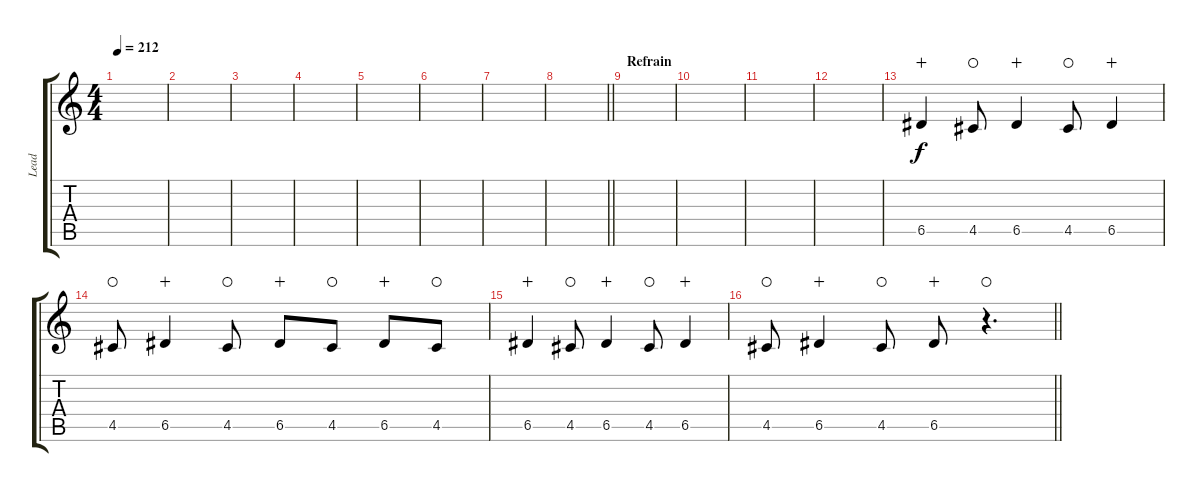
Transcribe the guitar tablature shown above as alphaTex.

\track ("Lead" "Lead") {instrument distortionguitar}
\staff {score tabs}
\tuning (E4 B3 G3 D3 A2 D2) {hide}
\ts (4 4)
\tempo 212
\clef g2
\ks c
|
|
|
|
|
|
|
\barLineRight lightlight
|
\section ("" "Refrain")
|
|
|
|
6.5.4{volume 16 wahc} 4.5.8{waho} 6.5.4{wahc} 4.5.8{waho} 6.5.4{wahc} |
4.5.8{waho} 6.5.4{wahc} 4.5.8{waho} 6.5.8{wahc} 4.5.8{waho} 6.5.8{wahc} 4.5.8{waho} |
6.5.4{wahc} 4.5.8{waho} 6.5.4{wahc} 4.5.8{waho} 6.5.4{wahc} |
\barLineRight lightlight
4.5.8{waho} 6.5.4{wahc} 4.5.8{waho} 6.5.8{wahc} r.4{d waho}
